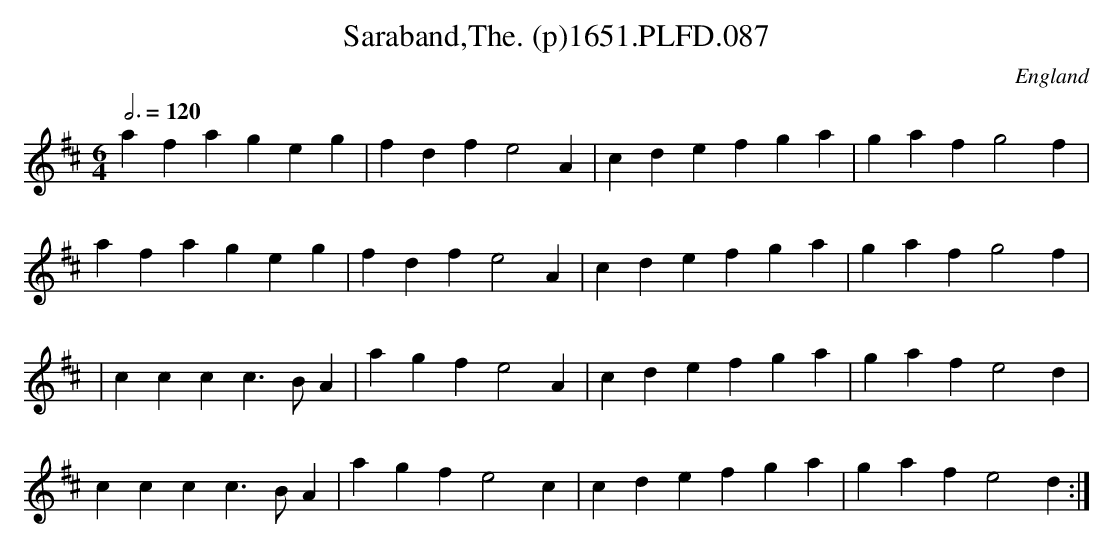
X:1
T:Saraband,The. (p)1651.PLFD.087
M:6/4
L:1/4
Q:3/4=120
O:England
K:D
afageg|fdfe2A|cdefga|gafg2f|
afageg|fdfe2A|cdefga|gafg2f|
|cccc>BA|agfe2A|cdefga|gafe2d|
cccc>BA|agfe2c|cdefga|gafe2d:|
